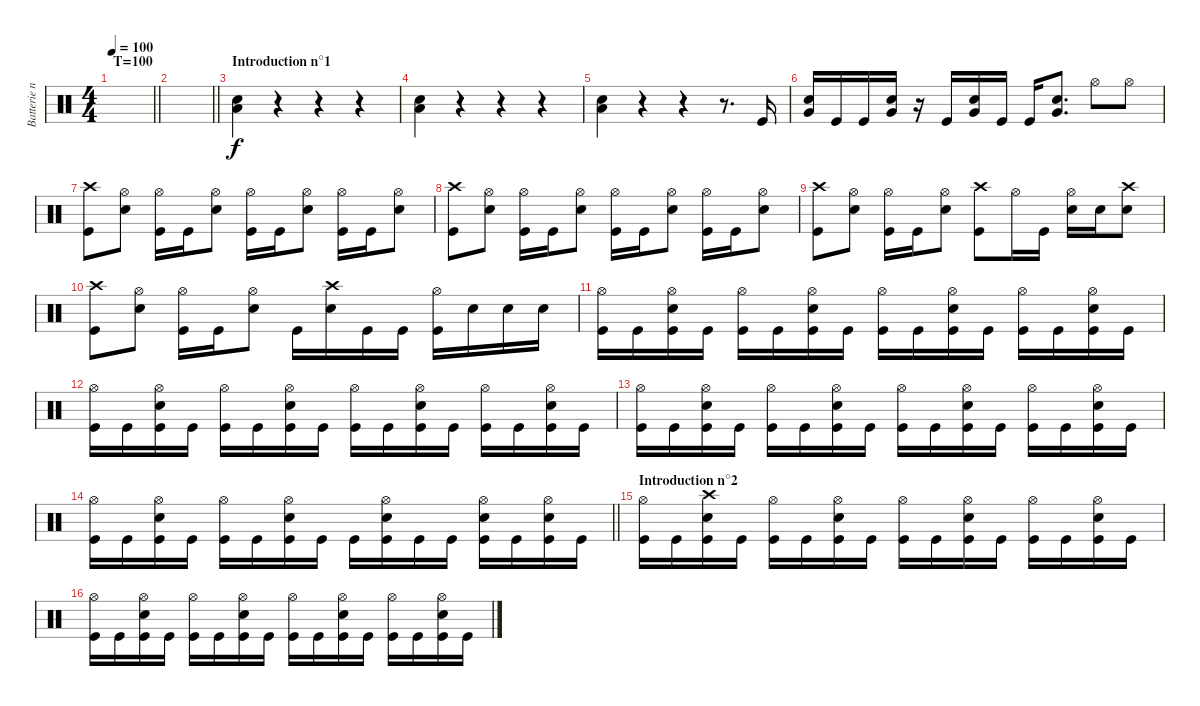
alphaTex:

\track ("Batterie n°3" "Batterie n") {instrument percussion}
\staff {score}
\articulation defaults
\ts (4 4)
\section ("" "T=100")
\tempo 100
\clef neutral
\barLineRight lightlight
\ks c
|
\barLineRight lightlight
|
\section ("" "Introduction n°1")
("Low Floor Tom (hit)" "Electric Snare (hit)").4 r.4 r.4 r.4 |
("Low Floor Tom (hit)" "Electric Snare (hit)").4 r.4 r.4 r.4 |
("Low Floor Tom (hit)" "Electric Snare (hit)").4 r.4 r.4 r.8{d} "Kick (hit)".16 |
("Very Low Tom (hit)" "Electric Snare (hit)").16 "Kick (hit)".16 "Kick (hit)".16 ("Very Low Tom (hit)" "Electric Snare (hit)").16 r.16 "Kick (hit)".16 ("Very Low Tom (hit)" "Electric Snare (hit)").16 "Kick (hit)".16 "Kick (hit)".16 ("Very Low Tom (hit)" "Electric Snare (hit)").8{d} "Hi-Hat (open)".8 "Hi-Hat (open)".8 |
("Crash high (hit)" "Kick (hit)").8 ("Hi-Hat (open)" "Electric Snare (hit)").8 ("Hi-Hat (open)" "Kick (hit)").16 "Kick (hit)".16 ("Hi-Hat (open)" "Electric Snare (hit)").8 ("Hi-Hat (open)" "Kick (hit)").16 "Kick (hit)".16 ("Hi-Hat (open)" "Electric Snare (hit)").8 ("Hi-Hat (open)" "Kick (hit)").16 "Kick (hit)".16 ("Hi-Hat (open)" "Electric Snare (hit)").8 |
("Crash high (hit)" "Kick (hit)").8 ("Hi-Hat (open)" "Electric Snare (hit)").8 ("Hi-Hat (open)" "Kick (hit)").16 "Kick (hit)".16 ("Hi-Hat (open)" "Electric Snare (hit)").8 ("Hi-Hat (open)" "Kick (hit)").16 "Kick (hit)".16 ("Hi-Hat (open)" "Electric Snare (hit)").8 ("Hi-Hat (open)" "Kick (hit)").16 "Kick (hit)".16 ("Hi-Hat (open)" "Electric Snare (hit)").8 |
("Crash high (hit)" "Kick (hit)").8 ("Hi-Hat (open)" "Electric Snare (hit)").8 ("Hi-Hat (open)" "Kick (hit)").16 "Kick (hit)".16 ("Hi-Hat (open)" "Electric Snare (hit)").8 ("Crash high (hit)" "Kick (hit)").8 "Hi-Hat (open)".16 "Kick (hit)".16 ("Hi-Hat (open)" "Electric Snare (hit)").16 "Electric Snare (hit)".16 ("Crash high (hit)" "Electric Snare (hit)").8 |
("Crash high (hit)" "Kick (hit)").8 ("Hi-Hat (open)" "Electric Snare (hit)").8 ("Hi-Hat (open)" "Kick (hit)").16 "Kick (hit)".16 ("Hi-Hat (open)" "Electric Snare (hit)").8 "Kick (hit)".16 ("Crash high (hit)" "Electric Snare (hit)").16 "Kick (hit)".16 "Kick (hit)".16 ("Hi-Hat (open)" "Kick (hit)").16 "Electric Snare (hit)".16 "Electric Snare (hit)".16 "Electric Snare (hit)".16 |
("Hi-Hat (open)" "Kick (hit)").16 "Kick (hit)".16 ("Hi-Hat (open)" "Electric Snare (hit)" "Kick (hit)").16 "Kick (hit)".16 ("Hi-Hat (open)" "Kick (hit)").16 "Kick (hit)".16 ("Hi-Hat (open)" "Electric Snare (hit)" "Kick (hit)").16 "Kick (hit)".16 ("Hi-Hat (open)" "Kick (hit)").16 "Kick (hit)".16 ("Hi-Hat (open)" "Electric Snare (hit)" "Kick (hit)").16 "Kick (hit)".16 ("Hi-Hat (open)" "Kick (hit)").16 "Kick (hit)".16 ("Hi-Hat (open)" "Electric Snare (hit)" "Kick (hit)").16 "Kick (hit)".16 |
("Hi-Hat (open)" "Kick (hit)").16 "Kick (hit)".16 ("Hi-Hat (open)" "Electric Snare (hit)" "Kick (hit)").16 "Kick (hit)".16 ("Hi-Hat (open)" "Kick (hit)").16 "Kick (hit)".16 ("Hi-Hat (open)" "Electric Snare (hit)" "Kick (hit)").16 "Kick (hit)".16 ("Hi-Hat (open)" "Kick (hit)").16 "Kick (hit)".16 ("Hi-Hat (open)" "Electric Snare (hit)" "Kick (hit)").16 "Kick (hit)".16 ("Hi-Hat (open)" "Kick (hit)").16 "Kick (hit)".16 ("Hi-Hat (open)" "Electric Snare (hit)" "Kick (hit)").16 "Kick (hit)".16 |
("Hi-Hat (open)" "Kick (hit)").16 "Kick (hit)".16 ("Hi-Hat (open)" "Electric Snare (hit)" "Kick (hit)").16 "Kick (hit)".16 ("Hi-Hat (open)" "Kick (hit)").16 "Kick (hit)".16 ("Hi-Hat (open)" "Electric Snare (hit)" "Kick (hit)").16 "Kick (hit)".16 ("Hi-Hat (open)" "Kick (hit)").16 "Kick (hit)".16 ("Hi-Hat (open)" "Electric Snare (hit)" "Kick (hit)").16 "Kick (hit)".16 ("Hi-Hat (open)" "Kick (hit)").16 "Kick (hit)".16 ("Hi-Hat (open)" "Electric Snare (hit)" "Kick (hit)").16 "Kick (hit)".16 |
\barLineRight lightlight
("Hi-Hat (open)" "Kick (hit)").16 "Kick (hit)".16 ("Hi-Hat (open)" "Electric Snare (hit)" "Kick (hit)").16 "Kick (hit)".16 ("Hi-Hat (open)" "Kick (hit)").16 "Kick (hit)".16 ("Hi-Hat (open)" "Electric Snare (hit)" "Kick (hit)").16 "Kick (hit)".16 "Kick (hit)".16 ("Hi-Hat (open)" "Electric Snare (hit)" "Kick (hit)").16 "Kick (hit)".16 "Kick (hit)".16 ("Hi-Hat (open)" "Electric Snare (hit)" "Kick (hit)").16 "Kick (hit)".16 ("Hi-Hat (open)" "Electric Snare (hit)" "Kick (hit)").16 "Kick (hit)".16 |
\section ("" "Introduction n°2")
("Hi-Hat (open)" "Kick (hit)").16 "Kick (hit)".16 ("Crash high (hit)" "Electric Snare (hit)" "Kick (hit)").16 "Kick (hit)".16 ("Hi-Hat (open)" "Kick (hit)").16 "Kick (hit)".16 ("Hi-Hat (open)" "Electric Snare (hit)" "Kick (hit)").16 "Kick (hit)".16 ("Hi-Hat (open)" "Kick (hit)").16 "Kick (hit)".16 ("Hi-Hat (open)" "Electric Snare (hit)" "Kick (hit)").16 "Kick (hit)".16 ("Hi-Hat (open)" "Kick (hit)").16 "Kick (hit)".16 ("Hi-Hat (open)" "Electric Snare (hit)" "Kick (hit)").16 "Kick (hit)".16 |
("Hi-Hat (open)" "Kick (hit)").16 "Kick (hit)".16 ("Hi-Hat (open)" "Electric Snare (hit)" "Kick (hit)").16 "Kick (hit)".16 ("Hi-Hat (open)" "Kick (hit)").16 "Kick (hit)".16 ("Hi-Hat (open)" "Electric Snare (hit)" "Kick (hit)").16 "Kick (hit)".16 ("Hi-Hat (open)" "Kick (hit)").16 "Kick (hit)".16 ("Hi-Hat (open)" "Electric Snare (hit)" "Kick (hit)").16 "Kick (hit)".16 ("Hi-Hat (open)" "Kick (hit)").16 "Kick (hit)".16 ("Hi-Hat (open)" "Electric Snare (hit)" "Kick (hit)").16 "Kick (hit)".16
